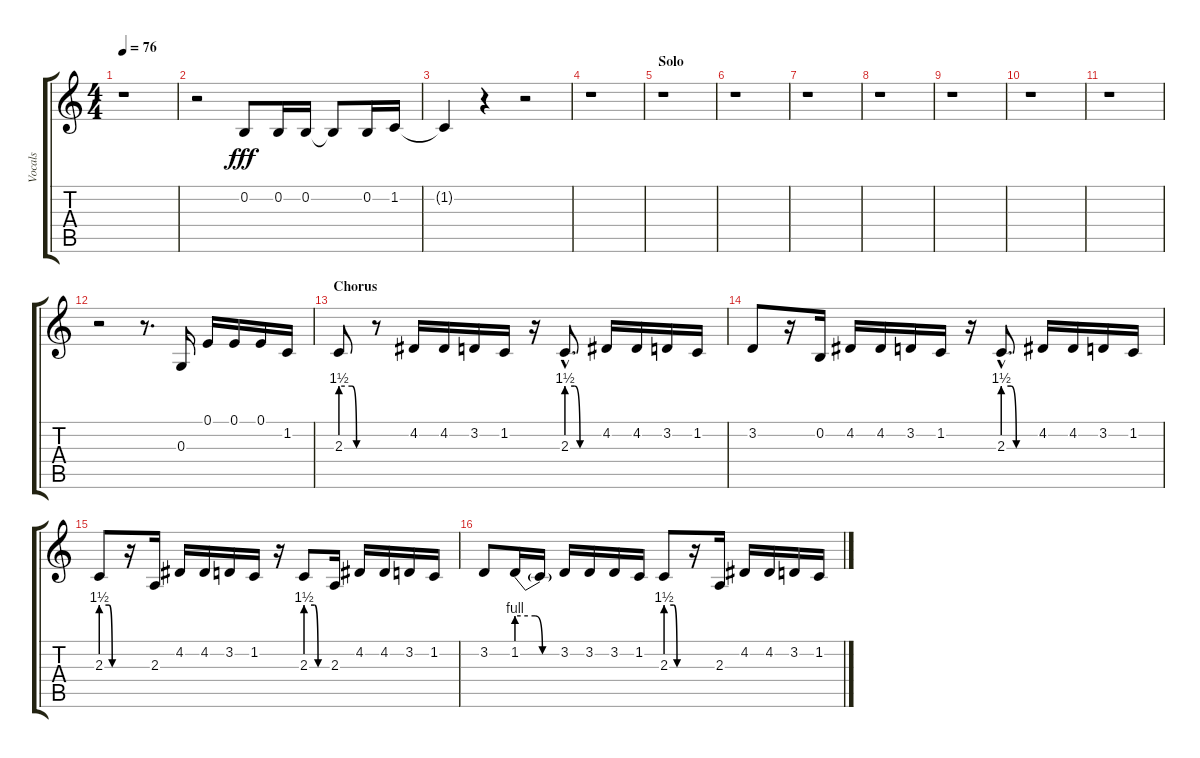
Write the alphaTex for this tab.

\track ("Vocals" "Vocals") {instrument lead2sawtooth}
\staff {score tabs}
\tuning (E4 B3 G3 D3 A2 E2) {hide}
\ts (4 4)
\tempo 76
\clef g2
\ks c
r.1{dy fff} |
r.2 0.2.8 0.2.16 0.2.16 0.2{t}.8 0.2.16 1.2.16 |
1.2{t}.4 r.4 r.2 |
r.1 |
\section ("" "Solo")
r.1 |
r.1 |
r.1 |
r.1 |
r.1 |
r.1 |
r.1 |
r.2 r.8{d} 0.3.16 0.1.16 0.1.16 0.1.16 1.2.16 |
\section ("" "Chorus")
2.3{be (custom 0 6 25 6 35 0 60 0)}.8 r.8 4.2.16 4.2.16 3.2.16 1.2.16 r.16 2.3{be (custom 0 6 15 6 25 0 60 0) hac}.8{d} 4.2.16 4.2.16 3.2.16 1.2.16 |
3.2.8 r.16 0.2.16 4.2.16 4.2.16 3.2.16 1.2.16 r.16 2.3{be (custom 0 6 15 6 25 0 60 0) hac}.8{d} 4.2.16 4.2.16 3.2.16 1.2.16 |
2.3{be (custom 0 6 25 6 35 0 60 0)}.8 r.16 2.3.16 4.2.16 4.2.16 3.2.16 1.2.16 r.16 2.3{be (custom 0 6 25 6 35 0 60 0)}.8 2.3.16 4.2.16 4.2.16 3.2.16 1.2.16 |
3.2.8 1.2{be (custom 0 4 25 4 35 0 60 0)}.16 1.2{t}.16 3.2.16 3.2.16 3.2.16 1.2.16 2.3{be (custom 0 6 25 6 35 0 60 0)}.8 r.16 2.3.16 4.2.16 4.2.16 3.2.16 1.2.16
